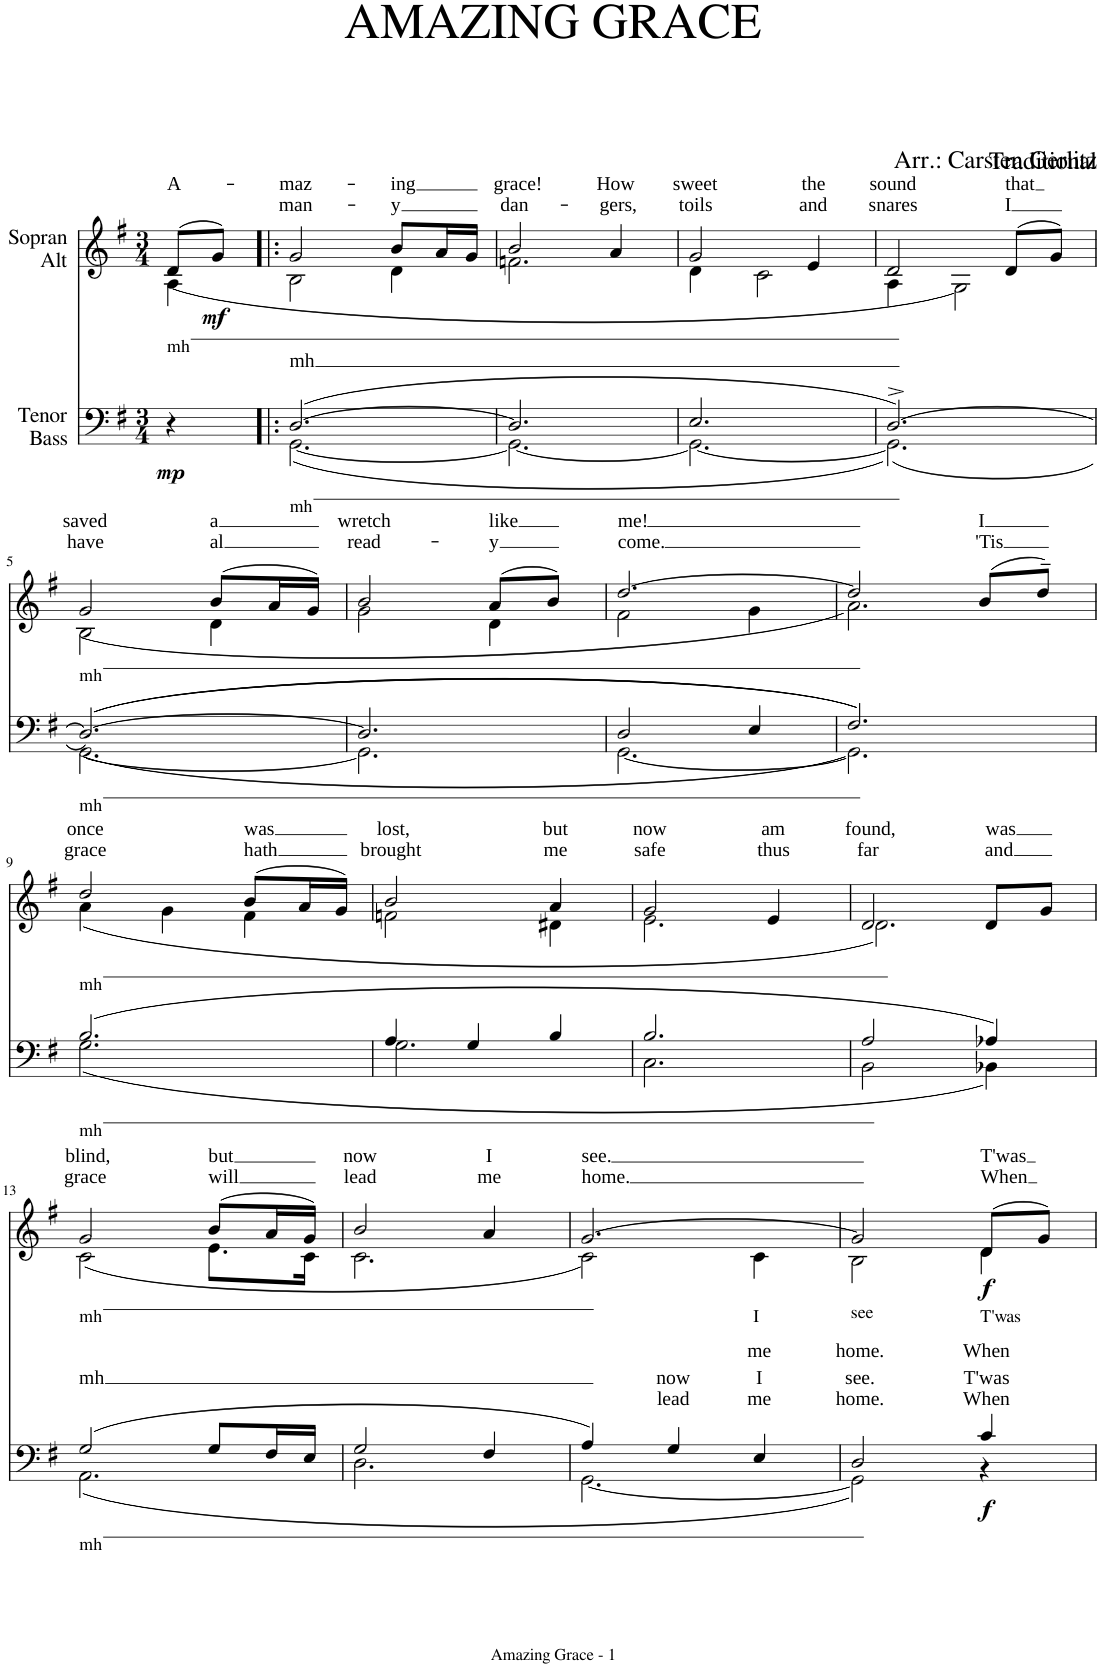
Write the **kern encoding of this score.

**kern	**text	**text	**dynam	**kern	**text	**text	**text	**dynam
*part2	*part2	*part2	*part2	*part1	*part1	*part1	*part1	*part1
*staff2	*staff2	*staff2	*staff2	*staff1	*staff1	*staff1	*staff1	*staff1
*I"Tenor Bass	*	*	*	*I"Sopran Alt	*	*	*	*
*clefF4	*	*	*	*clefG2	*	*	*	*
*k[f#]	*	*	*	*k[f#]	*	*	*	*
*M3/4	*	*	*	*M3/4	*	*	*	*
=	=	=	=	=	=	=	=	=
!	!	!	!	!	!	!LO:LY:a	!	!
*	*	*	*	*^	*	*	*	*
!	!	!	!LO:DY:b	!	!	!LO:LY:b	!	!	!
4r	.	.	mp	(>8d/L	(<4A\	mh	A-	.	.
!	!	!	!	!	!	!	!	!	!LO:DY:b
.	.	.	.	8g/J)	.	.	.	.	mf
=1!|:	=1!|:	=1!|:	=1!|:	=1!|:	=1!|:	=1!|:	=1!|:	=1!|:	=1!|:
!	!LO:LY:a	!	!	!	!	!	!	!	!
*^	*	*	*	*	*	*	*	*	*
!	!	!LO:LY:b	!	!	!	!	!	!LO:LY:a	!LO:LY:a	!
([>2.D/	([<2.GG\	mh	.	.	2g/	2B\	.	-maz-	man-	.
!	!	!	!	!	!	!	!	!LO:LY:a	!LO:LY:a	!
.	.	.	.	.	8b/L	4d\	.	-ing	-y	.
.	.	.	.	.	16a/L	.	.	.	.	.
.	.	.	.	.	16g/JJ	.	.	.	.	.
=2	=2	=2	=2	=2	=2	=2	=2	=2	=2	=2
!	!	!	!	!	!	!	!	!LO:LY:a	!LO:LY:a	!
2.D/]	2.GG\_	.	.	.	2b/	2.fn\	.	grace!	dan-	.
!	!	!	!	!	!	!	!	!LO:LY:a	!LO:LY:a	!
.	.	.	.	.	4a/	.	.	How	-gers,	.
=3	=3	=3	=3	=3	=3	=3	=3	=3	=3	=3
!	!	!	!	!	!	!	!	!LO:LY:a	!LO:LY:a	!
2.E/	2.GG\_	.	.	.	2g/	4d\	.	sweet	toils	.
.	.	.	.	.	.	2c\	.	.	.	.
!	!	!	!	!	!	!	!	!LO:LY:a	!LO:LY:a	!
.	.	.	.	.	4e/	.	.	the	and	.
=4	=4	=4	=4	=4	=4	=4	=4	=4	=4	=4
!	!	!	!	!	!	!	!	!LO:LY:a	!LO:LY:a	!
[2.D^/)	(<2.GG\])	.	.	.	2d/	4A\	.	sound	snares	.
.	.	.	.	.	.	2G\)	.	.	.	.
!	!	!	!	!	!	!	!	!LO:LY:a	!LO:LY:a	!
.	.	.	.	.	(>8d/L	.	.	that	I	.
.	.	.	.	.	8g/J)	.	.	.	.	.
!!LO:LB:g=z	!!
=5	=5	=5	=5	=5	=5	=5	=5	=5	=5	=5
!	!	!LO:LY:b	!	!	!	!	!	!LO:LY:a	!LO:LY:a	!
!	!	!	!	!	!	!	!LO:LY:b	!	!	!
(>(2.D/_)	([<2.GG\	mh	.	.	2g/	(<2B\	mh	saved	have	.
!	!	!	!	!	!	!	!	!LO:LY:a	!LO:LY:a	!
.	.	.	.	.	(>8b/L	4d\	.	a	-al	.
.	.	.	.	.	16a/L	.	.	.	.	.
.	.	.	.	.	16g/JJ)	.	.	.	.	.
=6	=6	=6	=6	=6	=6	=6	=6	=6	=6	=6
!	!	!	!	!	!	!	!	!LO:LY:a	!LO:LY:a	!
2.D/]	2.GG\]	.	.	.	2b/	2g\	.	wretch	read-	.
!	!	!	!	!	!	!	!	!LO:LY:a	!LO:LY:a	!
.	.	.	.	.	(8a/L	4d\	.	like	-y	.
.	.	.	.	.	8b/J)	.	.	.	.	.
=7	=7	=7	=7	=7	=7	=7	=7	=7	=7	=7
!	!	!	!	!	!	!	!	!LO:LY:a	!LO:LY:a	!
2D/	[<2.GG\	.	.	.	[>2.dd/	2f#\	.	me!	come.	.
4E/	.	.	.	.	.	4g\	.	.	.	.
=8	=8	=8	=8	=8	=8	=8	=8	=8	=8	=8
2.F#/))	2.GG\])	.	.	.	2dd/]	2.a\)	.	.	.	.
!	!	!	!	!	!	!	!	!LO:LY:a	!LO:LY:a	!
.	.	.	.	.	(>8b/L	.	.	I	'Tis	.
.	.	.	.	.	8dd~/J)	.	.	.	.	.
!!LO:LB:g=z	!!
=9	=9	=9	=9	=9	=9	=9	=9	=9	=9	=9
!	!	!LO:LY:b	!	!	!	!	!	!LO:LY:a	!LO:LY:a	!
!	!	!	!	!	!	!	!LO:LY:b	!	!	!
(2.B/	(2.G\	mh	.	.	2dd/	(4a\	mh	once	grace	.
.	.	.	.	.	.	4g\	.	.	.	.
!	!	!	!	!	!	!	!	!LO:LY:a	!LO:LY:a	!
.	.	.	.	.	(>8b/L	4f#\	.	was	hath	.
.	.	.	.	.	16a/L	.	.	.	.	.
.	.	.	.	.	16g/JJ)	.	.	.	.	.
=10	=10	=10	=10	=10	=10	=10	=10	=10	=10	=10
!	!	!	!	!	!	!	!	!LO:LY:a	!LO:LY:a	!
4A/	2.G\	.	.	.	2b/	2fn\	.	lost,	brought	.
4G/	.	.	.	.	.	.	.	.	.	.
!	!	!	!	!	!	!	!	!LO:LY:a	!LO:LY:a	!
4B/	.	.	.	.	4a/	4d#X\	.	but	me	.
=11	=11	=11	=11	=11	=11	=11	=11	=11	=11	=11
!	!	!	!	!	!	!	!	!LO:LY:a	!LO:LY:a	!
2.B/	2.C\	.	.	.	2g/	2.e\	.	now	safe	.
!	!	!	!	!	!	!	!	!LO:LY:a	!LO:LY:a	!
.	.	.	.	.	4e/	.	.	am	thus	.
=12	=12	=12	=12	=12	=12	=12	=12	=12	=12	=12
!	!	!	!	!	!	!	!	!LO:LY:a	!LO:LY:a	!
2A/	2BB\	.	.	.	2d/	2.d\)	.	found,	far	.
!	!	!	!	!	!	!	!	!LO:LY:a	!LO:LY:a	!
4A-X/)	4BB-X\)	.	.	.	8d/L	.	.	was	and	.
.	.	.	.	.	8g/J	.	.	.	.	.
!!LO:LB:g=z	!!
=13	=13	=13	=13	=13	=13	=13	=13	=13	=13	=13
!	!	!LO:LY:a	!	!	!	!	!	!	!	!
!	!	!LO:LY:b	!	!	!	!	!	!LO:LY:a	!LO:LY:a	!
!	!	!	!	!	!	!	!LO:LY:b	!	!	!
(>2G/	(<2.AA\	mh	.	.	2g/	(2c\	mh	blind,	grace	.
!	!	!	!	!	!	!	!	!LO:LY:a	!LO:LY:a	!
8G/L	.	.	.	.	(>8b/L	8.e\L	.	but	will	.
16F#/L	.	.	.	.	16a/L	.	.	.	.	.
16E/JJ	.	.	.	.	16g/JJ)	16c\Jk	.	.	.	.
=14	=14	=14	=14	=14	=14	=14	=14	=14	=14	=14
!	!	!	!	!	!	!	!	!LO:LY:a	!LO:LY:a	!
2G/	2.D\	.	.	.	2b/	2.c\	.	now	lead	.
!	!	!	!	!	!	!	!	!LO:LY:a	!LO:LY:a	!
4F#/	.	.	.	.	4a/	.	.	I	me	.
=15	=15	=15	=15	=15	=15	=15	=15	=15	=15	=15
!	!	!	!	!	!	!	!	!LO:LY:a	!LO:LY:a	!
4A/)	[<2.GG\	.	.	.	[>2.g/	2c\)	.	see.	home.	.
!	!	!LO:LY:a	!LO:LY:a	!	!	!	!	!	!	!
4G/	.	now	lead	.	.	.	.	.	.	.
!	!	!LO:LY:a	!LO:LY:a	!	!	!	!LO:LY:b	!LO:LY:b	!	!
4E/	.	I	me	.	.	4c\	I	me	.	.
=16	=16	=16	=16	=16	=16	=16	=16	=16	=16	=16
!	!	!LO:LY:a	!LO:LY:a	!	!	!	!LO:LY:b	!LO:LY:b	!	!
2D/	2GG\])	see.	home.	.	2g/]	2B\	see	home.	.	.
!	!	!LO:LY:a	!LO:LY:a	!	!	!	!	!LO:LY:a	!LO:LY:a	!
!	!	!	!	!LO:DY:b	!	!	!LO:LY:b	!LO:LY:b	!	!LO:DY:b
4c/	4r	T'was	When	f	4d\	(>8d/L	T'was	When	When	f
.	.	.	.	.	.	8g/J)	.	.	.	.
*v	*v	*	*	*	*	*	*	*	*	*
*	*	*	*	*v	*v	*	*	*	*
=	=	=	=	=	=	=	=	=
*-	*-	*-	*-	*-	*-	*-	*-	*-
